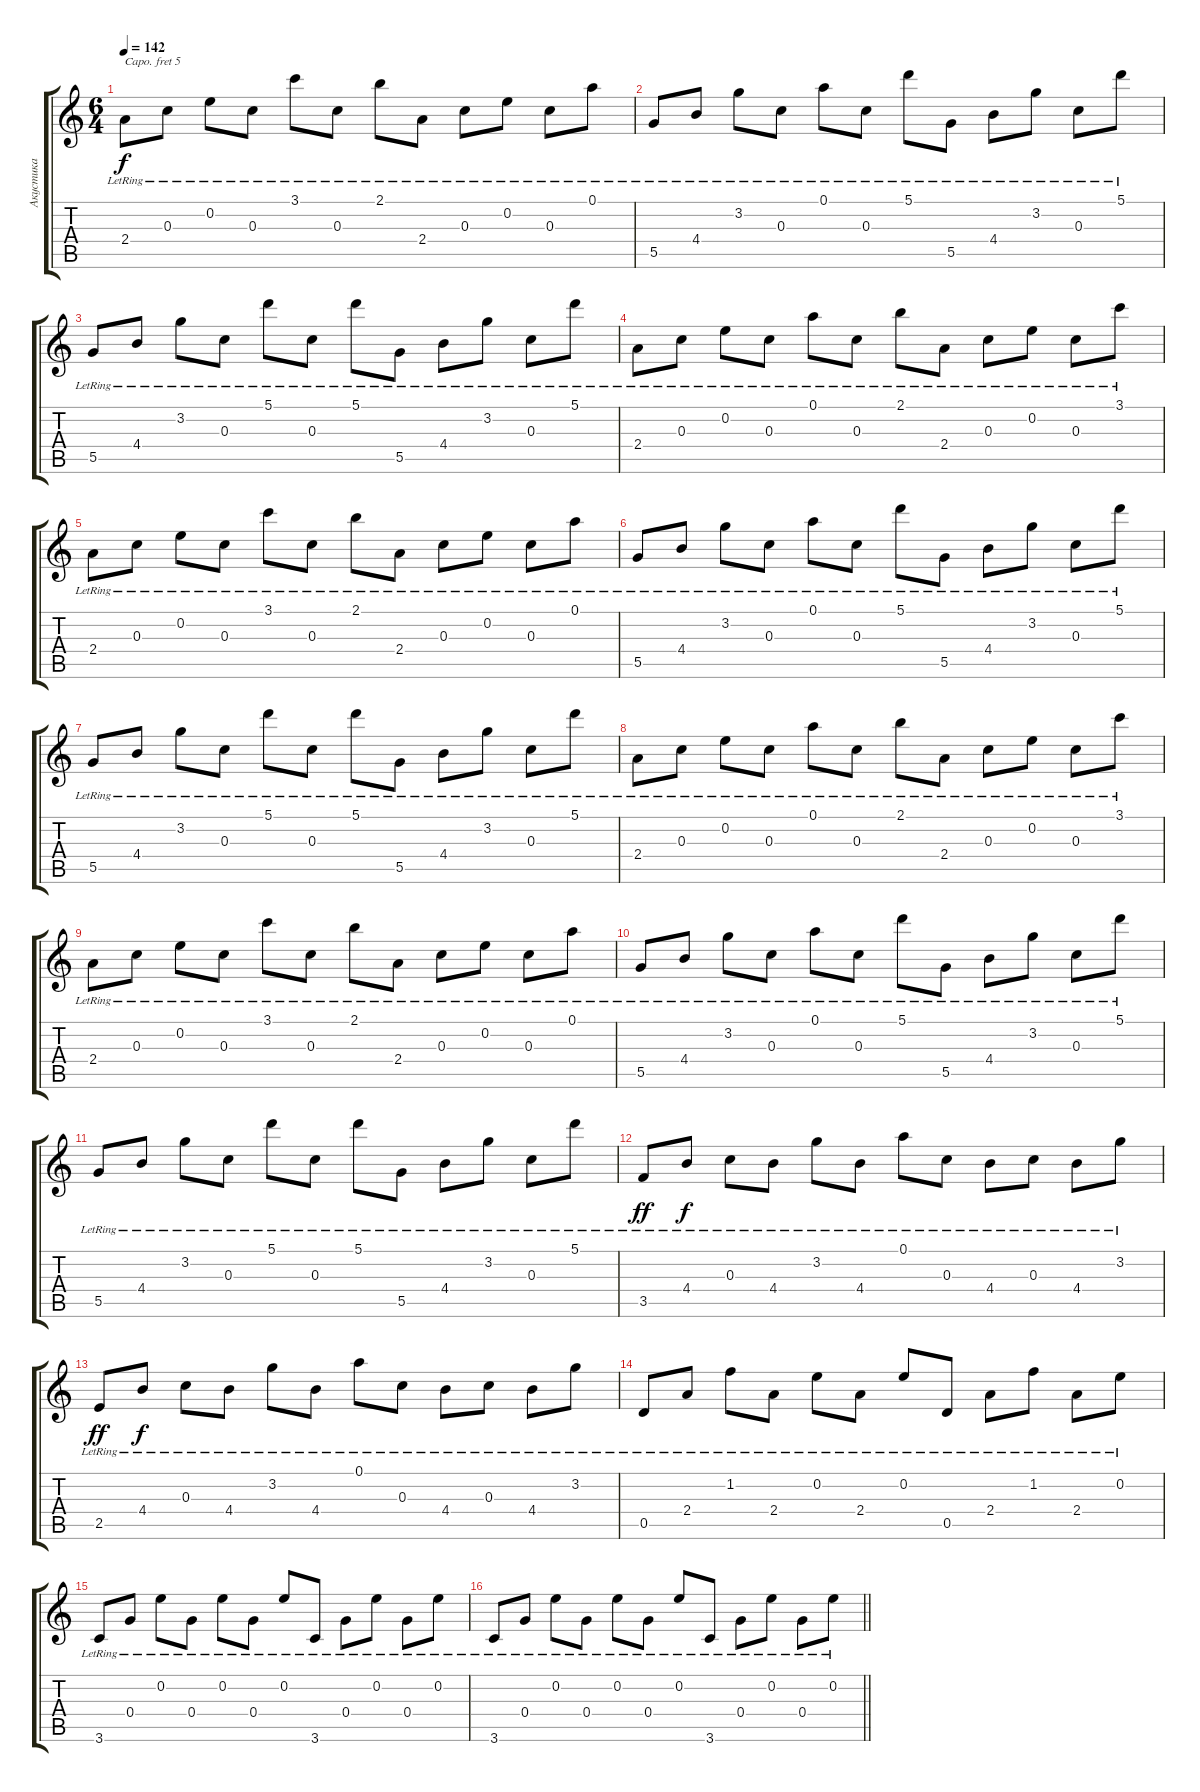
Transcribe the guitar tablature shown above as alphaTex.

\track ("Акустика" "Акустика") {instrument acousticguitarsteel}
\staff {score tabs}
\capo 5
\tuning (E4 B3 G3 D3 A2 E2) {hide}
\ts (6 4)
\tempo 142
\clef g2
\ks c
2.4{lr}.8{dy f} 0.3{lr}.8 0.2{lr}.8 0.3{lr}.8 3.1{lr}.8 0.3{lr}.8 2.1{lr}.8 2.4{lr}.8 0.3{lr}.8 0.2{lr}.8 0.3{lr}.8 0.1{lr}.8 |
5.5{lr}.8 4.4{lr}.8 3.2{lr}.8 0.3{lr}.8 0.1{lr}.8 0.3{lr}.8 5.1{lr}.8 5.5{lr}.8 4.4{lr}.8 3.2{lr}.8 0.3{lr}.8 5.1{lr}.8 |
5.5{lr}.8 4.4{lr}.8 3.2{lr}.8 0.3{lr}.8 5.1{lr}.8 0.3{lr}.8 5.1{lr}.8 5.5{lr}.8 4.4{lr}.8 3.2{lr}.8 0.3{lr}.8 5.1{lr}.8 |
2.4{lr}.8 0.3{lr}.8 0.2{lr}.8 0.3{lr}.8 0.1{lr}.8 0.3{lr}.8 2.1{lr}.8 2.4{lr}.8 0.3{lr}.8 0.2{lr}.8 0.3{lr}.8 3.1{lr}.8 |
2.4{lr}.8 0.3{lr}.8 0.2{lr}.8 0.3{lr}.8 3.1{lr}.8 0.3{lr}.8 2.1{lr}.8 2.4{lr}.8 0.3{lr}.8 0.2{lr}.8 0.3{lr}.8 0.1{lr}.8 |
5.5{lr}.8 4.4{lr}.8 3.2{lr}.8 0.3{lr}.8 0.1{lr}.8 0.3{lr}.8 5.1{lr}.8 5.5{lr}.8 4.4{lr}.8 3.2{lr}.8 0.3{lr}.8 5.1{lr}.8 |
5.5{lr}.8 4.4{lr}.8 3.2{lr}.8 0.3{lr}.8 5.1{lr}.8 0.3{lr}.8 5.1{lr}.8 5.5{lr}.8 4.4{lr}.8 3.2{lr}.8 0.3{lr}.8 5.1{lr}.8 |
2.4{lr}.8 0.3{lr}.8 0.2{lr}.8 0.3{lr}.8 0.1{lr}.8 0.3{lr}.8 2.1{lr}.8 2.4{lr}.8 0.3{lr}.8 0.2{lr}.8 0.3{lr}.8 3.1{lr}.8 |
2.4{lr}.8 0.3{lr}.8 0.2{lr}.8 0.3{lr}.8 3.1{lr}.8 0.3{lr}.8 2.1{lr}.8 2.4{lr}.8 0.3{lr}.8 0.2{lr}.8 0.3{lr}.8 0.1{lr}.8 |
5.5{lr}.8 4.4{lr}.8 3.2{lr}.8 0.3{lr}.8 0.1{lr}.8 0.3{lr}.8 5.1{lr}.8 5.5{lr}.8 4.4{lr}.8 3.2{lr}.8 0.3{lr}.8 5.1{lr}.8 |
5.5{lr}.8 4.4{lr}.8 3.2{lr}.8 0.3{lr}.8 5.1{lr}.8 0.3{lr}.8 5.1{lr}.8 5.5{lr}.8 4.4{lr}.8 3.2{lr}.8 0.3{lr}.8 5.1{lr}.8 |
3.5{lr}.8{dy ff} 4.4{lr}.8{dy f} 0.3{lr}.8 4.4{lr}.8 3.2{lr}.8 4.4{lr}.8 0.1{lr}.8 0.3{lr}.8 4.4{lr}.8 0.3{lr}.8 4.4{lr}.8 3.2{lr}.8 |
2.5{lr}.8{dy ff} 4.4{lr}.8{dy f} 0.3{lr}.8 4.4{lr}.8 3.2{lr}.8 4.4{lr}.8 0.1{lr}.8 0.3{lr}.8 4.4{lr}.8 0.3{lr}.8 4.4{lr}.8 3.2{lr}.8 |
0.5{lr}.8 2.4{lr}.8 1.2{lr}.8 2.4{lr}.8 0.2{lr}.8 2.4{lr}.8 0.2{lr}.8 0.5{lr}.8 2.4{lr}.8 1.2{lr}.8 2.4{lr}.8 0.2{lr}.8 |
3.6{lr}.8 0.4{lr}.8 0.2{lr}.8 0.4{lr}.8 0.2{lr}.8 0.4{lr}.8 0.2{lr}.8 3.6{lr}.8 0.4{lr}.8 0.2{lr}.8 0.4{lr}.8 0.2{lr}.8 |
\barLineRight lightlight
3.6{lr}.8 0.4{lr}.8 0.2{lr}.8 0.4{lr}.8 0.2{lr}.8 0.4{lr}.8 0.2{lr}.8 3.6{lr}.8 0.4{lr}.8 0.2{lr}.8 0.4{lr}.8 0.2{lr}.8
